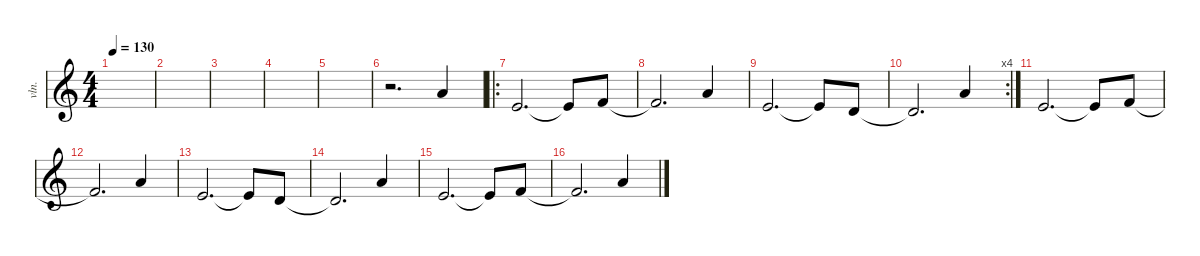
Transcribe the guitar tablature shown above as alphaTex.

\defaultSystemsLayout 4
\hideDynamics
\bracketExtendMode nobrackets
\otherSystemsTrackNameOrientation horizontal
\track ("Strings 1" "vln.") {defaultSystemsLayout 8 instrument stringensemble1}
\staff {score}
\tuning (E4 B3 G3 D3 A2 E2)
\ts (4 4)
\tempo 130
\clef g2
\ks c
|
|
|
|
|
r.2{d beam Down} 5.1.4{beam Up} |
\ro
0.1.2{d beam Up} 0.1{t}.8{beam Up} 1.1.8{beam Up} |
1.1{t}.2{d beam Up} 5.1.4{beam Up} |
0.1.2{d beam Up} 0.1{t}.8{beam Up} 3.2.8{beam Up} |
\rc 4
3.2{t}.2{d beam Up} 5.1.4{beam Up} |
0.1.2{d beam Up} 0.1{t}.8{beam Up} 1.1.8{beam Up} |
1.1{t}.2{d beam Up} 5.1.4{beam Up} |
0.1.2{d beam Up} 0.1{t}.8{beam Up} 3.2.8{beam Up} |
3.2{t}.2{d beam Up} 5.1.4{beam Up} |
0.1.2{d beam Up} 0.1{t}.8{beam Up} 1.1.8{beam Up} |
1.1{t}.2{d beam Up} 5.1.4{beam Up}
